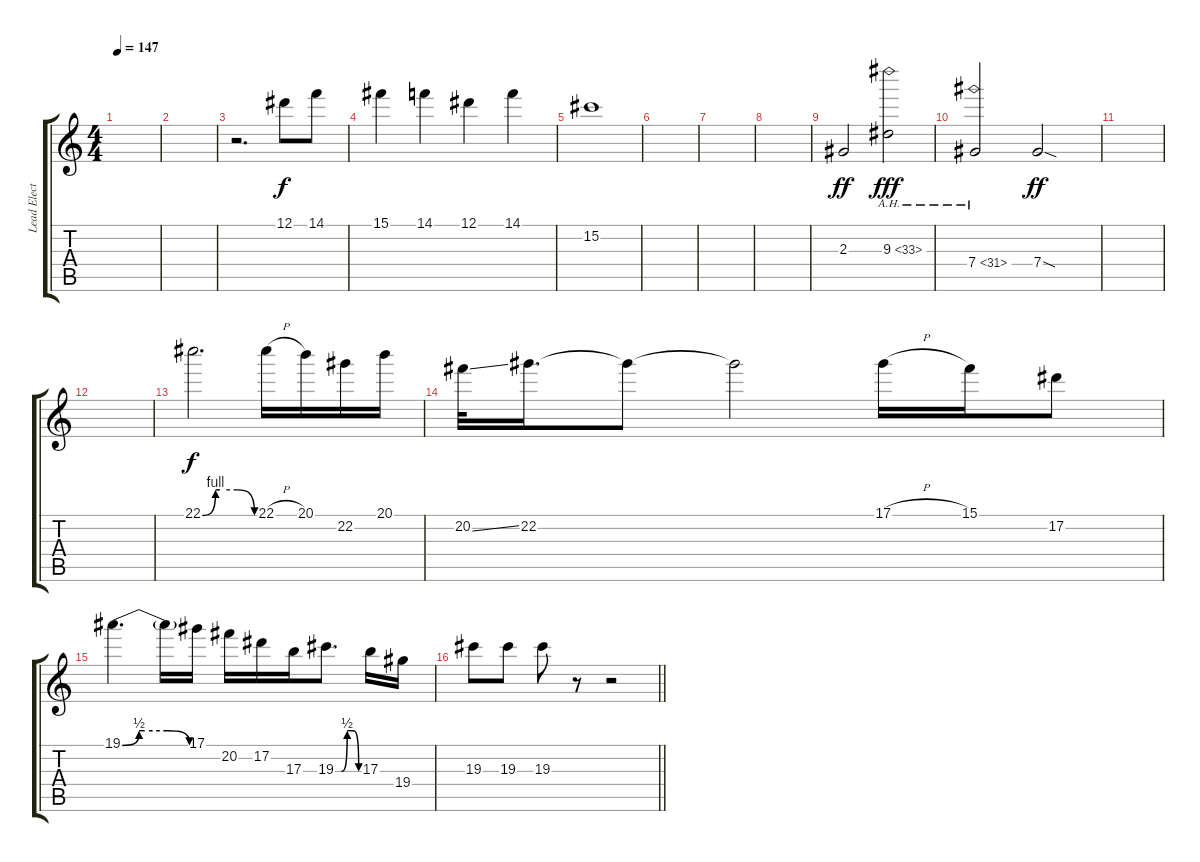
\track ("Lead Elect" "Lead Elect") {instrument distortionguitar}
\staff {score tabs}
\tuning (Eb4 Bb3 Gb3 Db3 Ab2 Eb2) {hide}
\ts (4 4)
\tempo 147
\clef g2
\ks c
|
|
r.2{d} 12.1.8 14.1.8 |
15.1.4 14.1.4 12.1.4 14.1.4 |
15.2.1 |
|
|
|
2.3.2{dy ff} 9.3{ah 24}.2{dy fff} |
7.4{ah 24}.2 7.4{sod}.2{dy ff} |
|
|
22.1{be (custom 0 0 15 4 20 4 40 4 60 0)}.2{d dy f} 22.1{h}.16 20.1.16 22.2.16 20.1.16 |
20.2{ss}.32 22.2.16{d} 22.2{t}.8 22.2{t}.2 17.1{h}.16 15.1.16 17.2.8 |
19.1{be (custom 0 0 15 2 20 2 40 2 60 0)}.4{d} 19.1{t}.16 17.1.16 20.2.16 17.2.16 17.3.16 19.3{be (custom 0 0 15 0 30 2 40 2 45 2 60 0)}.8{d} 17.3.16 19.4.16 |
\barLineRight lightlight
19.3.8 19.3.8 19.3.8 r.8 r.2
